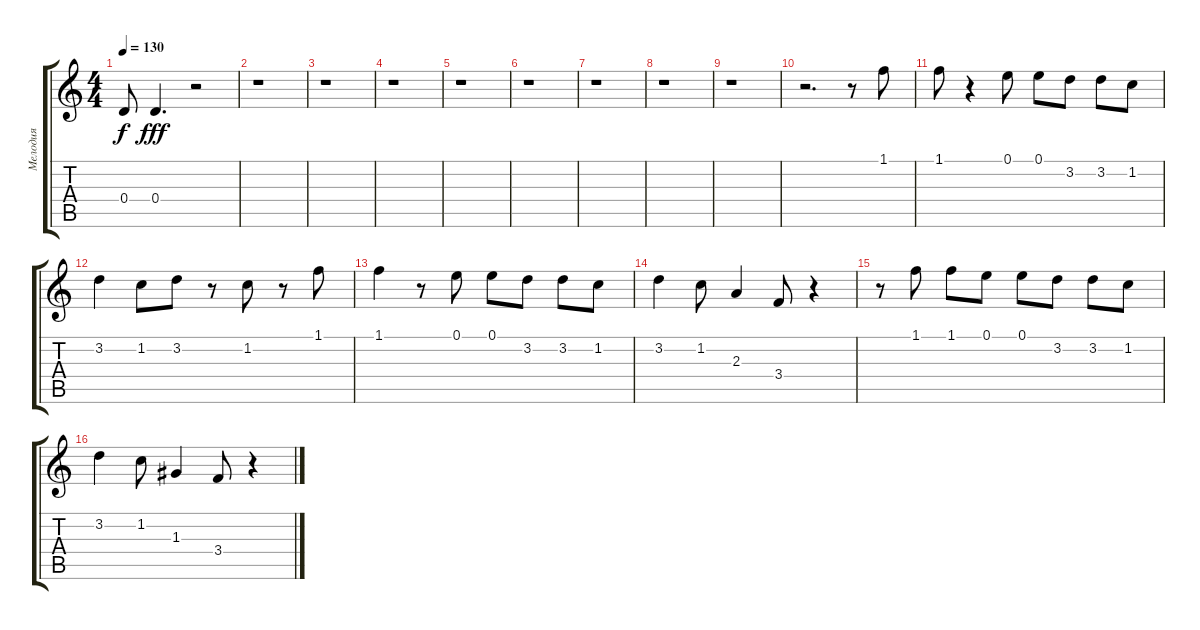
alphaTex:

\track ("Мелодия" "Мелодия") {instrument electricguitarmuted}
\staff {score tabs}
\tuning (E4 B3 G3 D3 A2 E2) {hide}
\ts (4 4)
\tempo 130
\clef g2
\ks c
0.4{t}.8{dy f} 0.4.4{d dy fff} r.2 |
r.1 |
r.1 |
r.1 |
r.1 |
r.1 |
r.1 |
r.1 |
r.1 |
r.2{d} r.8 1.1.8 |
1.1.8 r.4 0.1.8 0.1.8 3.2.8 3.2.8 1.2.8 |
3.2.4 1.2.8 3.2.8 r.8 1.2.8 r.8 1.1.8 |
1.1.4 r.8 0.1.8 0.1.8 3.2.8 3.2.8 1.2.8 |
3.2.4 1.2.8 2.3.4 3.4.8 r.4 |
r.8 1.1.8 1.1.8 0.1.8 0.1.8 3.2.8 3.2.8 1.2.8 |
3.2.4 1.2.8 1.3.4 3.4.8 r.4
